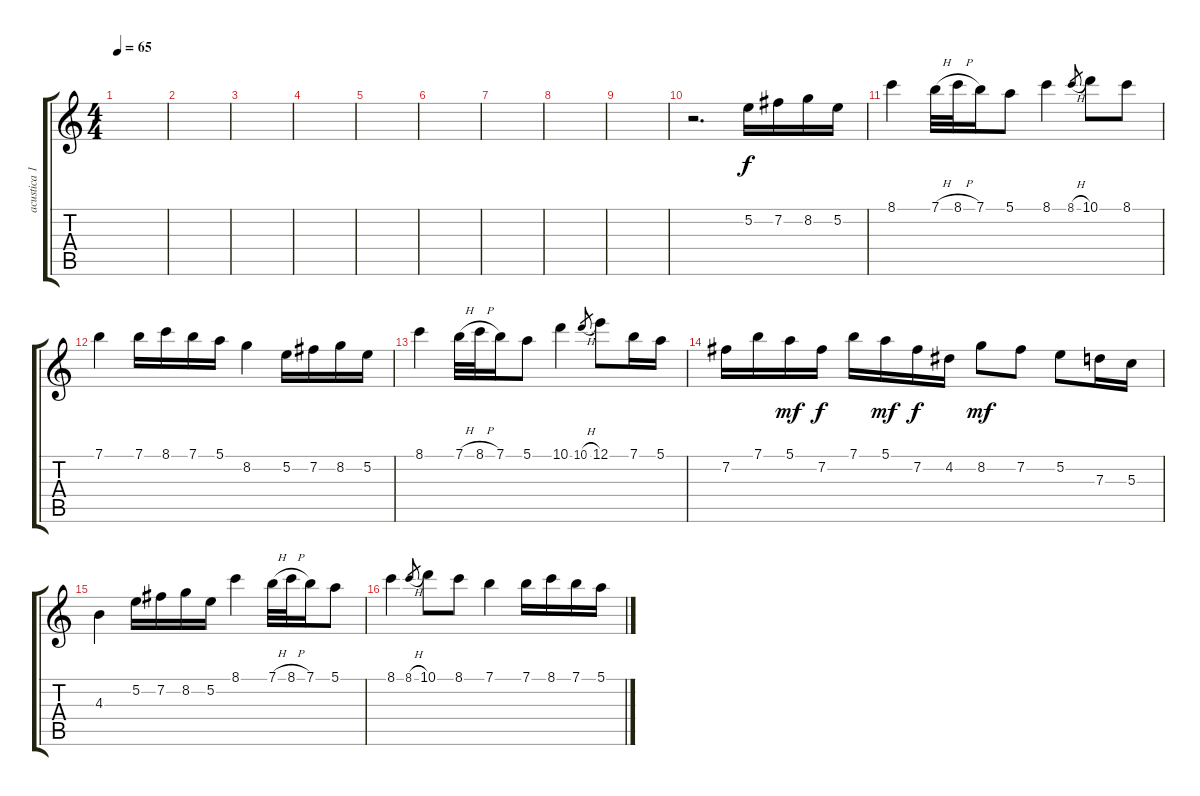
\track ("acustica 1" "acustica 1") {instrument acousticguitarnylon}
\staff {score tabs}
\tuning (E4 B3 G3 D3 A2 E2) {hide}
\ts (4 4)
\tempo 65
\clef g2
\ks c
|
|
|
|
|
|
|
|
|
r.2{d} 5.2.16 7.2.16 8.2.16 5.2.16 |
8.1.4 7.1{h}.32 8.1{h}.32 7.1.16 5.1.8 8.1.4 8.1{h}.8{gr} 10.1.8 8.1.8 |
7.1.4 7.1.16 8.1.16 7.1.16 5.1.16 8.2.4 5.2.16 7.2.16 8.2.16 5.2.16 |
8.1.4 7.1{h}.32 8.1{h}.32 7.1.16 5.1.8 10.1.4 10.1{h}.8{gr} 12.1.8 7.1.16 5.1.16 |
7.2.16{dy f} 7.1.16 5.1.16{dy mf} 7.2.16{dy f} 7.1.16 5.1.16{dy mf} 7.2.16{dy f} 4.2.16 8.2.8{dy mf} 7.2.8 5.2.8 7.3.16 5.3.16 |
4.3.4 5.2.16 7.2.16 8.2.16 5.2.16 8.1.4 7.1{h}.32 8.1{h}.32 7.1.16 5.1.8 |
8.1.4 8.1{h}.8{gr} 10.1.8 8.1.8 7.1.4 7.1.16 8.1.16 7.1.16 5.1.16
